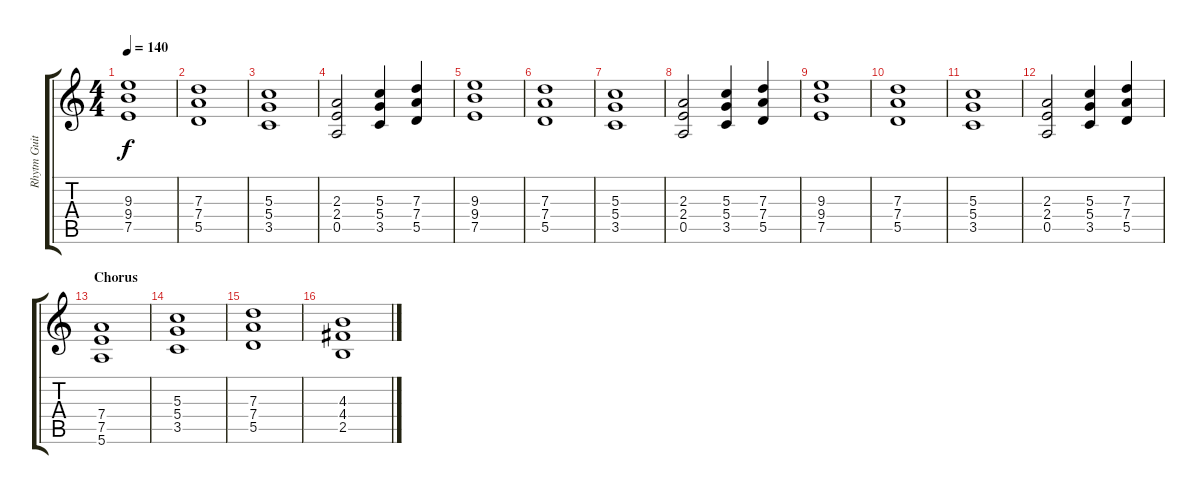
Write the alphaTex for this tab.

\track ("Rhytm Guitar" "Rhytm Guit") {instrument distortionguitar}
\staff {score tabs}
\tuning (E4 B3 G3 D3 A2 E2) {hide}
\ts (4 4)
\tempo 140
\clef g2
\ks c
(9.3 9.4 7.5).1{dy f} |
(7.3 7.4 5.5).1 |
(5.3 5.4 3.5).1 |
(2.3 2.4 0.5).2 (5.3 5.4 3.5).4 (7.3 7.4 5.5).4 |
(9.3 9.4 7.5).1 |
(7.3 7.4 5.5).1 |
(5.3 5.4 3.5).1 |
(2.3 2.4 0.5).2 (5.3 5.4 3.5).4 (7.3 7.4 5.5).4 |
(9.3 9.4 7.5).1 |
(7.3 7.4 5.5).1 |
(5.3 5.4 3.5).1 |
(2.3 2.4 0.5).2 (5.3 5.4 3.5).4 (7.3 7.4 5.5).4 |
\section ("" "Chorus")
(7.4 7.5 5.6).1 |
(5.3 5.4 3.5).1 |
(7.3 7.4 5.5).1 |
(4.3 4.4 2.5).1
